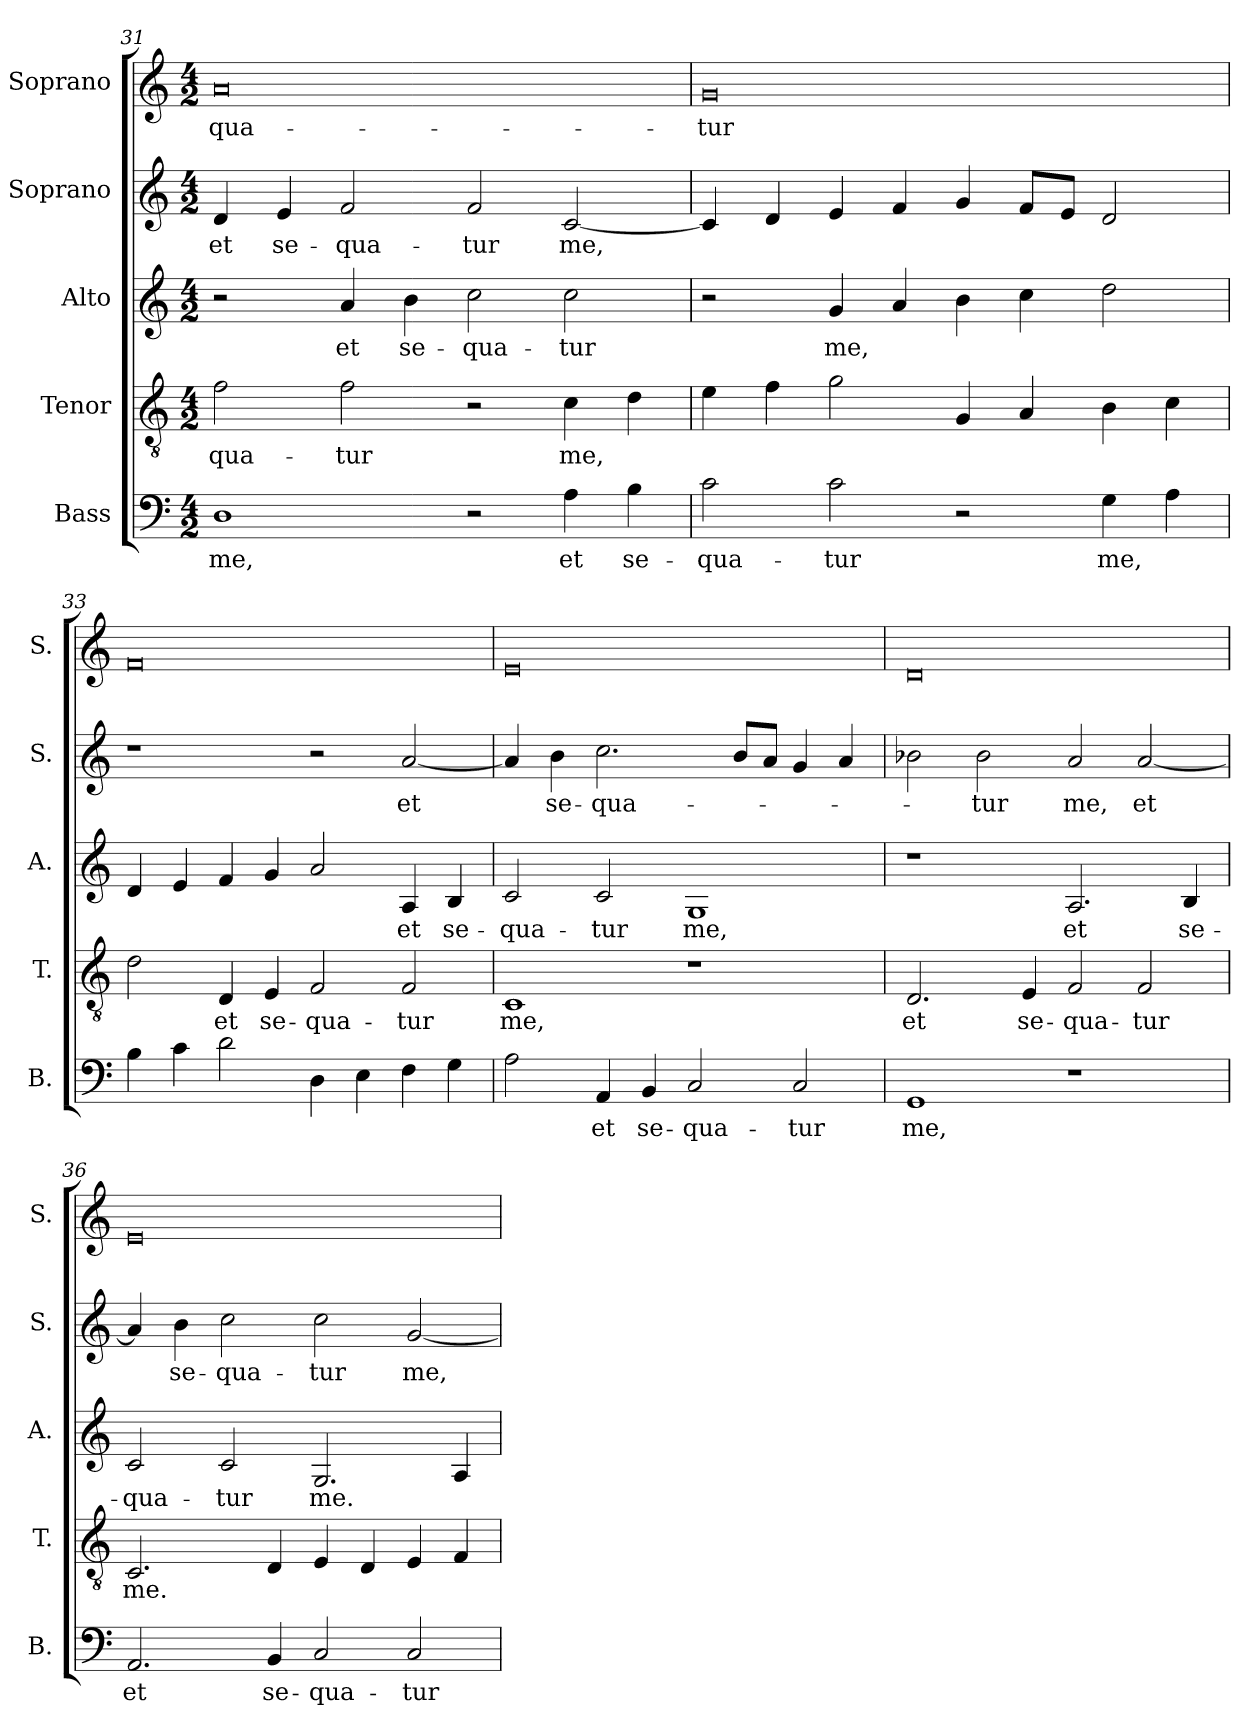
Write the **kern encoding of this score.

**kern	**text	**kern	**text	**kern	**text	**kern	**text	**kern	**text
*part5	*part5	*part4	*part4	*part3	*part3	*part2	*part2	*part1	*part1
*staff5	*staff5	*staff4	*staff4	*staff3	*staff3	*staff2	*staff2	*staff1	*staff1
*I"Bass	*	*I"Tenor	*	*I"Alto	*	*I"Soprano	*	*I"Soprano	*
*I'B.	*	*I'T.	*	*I'A.	*	*I'S.	*	*I'S.	*
*clefF4	*	*clefGv2	*	*clefG2	*	*clefG2	*	*clefG2	*
*	*	*ITrd7c12	*	*	*	*	*	*	*
*k[]	*	*k[]	*	*k[]	*	*k[]	*	*k[]	*
*C:	*	*C:	*	*C:	*	*C:	*	*C:	*
*M4/2	*	*M4/2	*	*M4/2	*	*M4/2	*	*M4/2	*
=31	=31	=31	=31	=31	=31	=31	=31	=31	=31
!	!LO:LY:b:color=#000000	!	!	!	!	!	!	!	!
!	!	!	!LO:LY:b:color=#000000	!	!	!	!	!	!
!	!	!	!	!	!	!	!LO:LY:b:color=#000000	!	!
!	!	!	!	!	!	!	!	!	!LO:LY:b:color=#000000
1Di	me,	2Fi\	-qua-	2r	.	4di/	et	0ai	-qua-
!	!	!	!	!	!	!	!LO:LY:b:color=#000000	!	!
.	.	.	.	.	.	4ei/	se-	.	.
!	!	!	!LO:LY:b:color=#000000	!	!	!	!	!	!
!	!	!	!	!	!LO:LY:b:color=#000000	!	!	!	!
!	!	!	!	!	!	!	!LO:LY:b:color=#000000	!	!
.	.	2Fi\	-tur	4ai/	et	2fi/	-qua-	.	.
!	!	!	!	!	!LO:LY:b:color=#000000	!	!	!	!
.	.	.	.	4bi\	se-	.	.	.	.
!	!	!	!	!	!LO:LY:b:color=#000000	!	!	!	!
!	!	!	!	!	!	!	!LO:LY:b:color=#000000	!	!
2r	.	2r	.	2cci\	-qua-	2fi/	-tur	.	.
!	!LO:LY:b:color=#000000	!	!	!	!	!	!	!	!
!	!	!	!LO:LY:b:color=#000000	!	!	!	!	!	!
!	!	!	!	!	!LO:LY:b:color=#000000	!	!	!	!
!	!	!	!	!	!	!	!LO:LY:b:color=#000000	!	!
4Ai\	et	4Ci\	me,	2cci\	-tur	[2ci/	me,	.	.
!	!LO:LY:b:color=#000000	!	!	!	!	!	!	!	!
4Bi\	se-	4Di\	.	.	.	.	.	.	.
=32	=32	=32	=32	=32	=32	=32	=32	=32	=32
!	!LO:LY:b:color=#000000	!	!	!	!	!	!	!	!
!	!	!	!	!	!	!	!	!	!LO:LY:b:color=#000000
2ci\	-qua-	4Ei\	.	2r	.	4ci/]	.	0gi	-tur
.	.	4Fi\	.	.	.	4di/	.	.	.
!	!LO:LY:b:color=#000000	!	!	!	!	!	!	!	!
!	!	!	!	!	!LO:LY:b:color=#000000	!	!	!	!
2ci\	-tur	2Gi\	.	4gi/	me,	4ei/	.	.	.
.	.	.	.	4ai/	.	4fi/	.	.	.
2r	.	4GGi/	.	4bi\	.	4gi/	.	.	.
.	.	4AAi/	.	4cci\	.	8fi/L	.	.	.
.	.	.	.	.	.	8ei/J	.	.	.
!	!LO:LY:b:color=#000000	!	!	!	!	!	!	!	!
4Gi\	me,	4BBi\	.	2ddi\	.	2di/	.	.	.
4Ai\	.	4Ci\	.	.	.	.	.	.	.
=33	=33	=33	=33	=33	=33	=33	=33	=33	=33
4Bi\	.	2Di\	.	4di/	.	1r	.	0fi	.
4ci\	.	.	.	4ei/	.	.	.	.	.
!	!	!	!LO:LY:b:color=#000000	!	!	!	!	!	!
2di\	.	4DDi/	et	4fi/	.	.	.	.	.
!	!	!	!LO:LY:b:color=#000000	!	!	!	!	!	!
.	.	4EEi/	se-	4gi/	.	.	.	.	.
!	!	!	!LO:LY:b:color=#000000	!	!	!	!	!	!
4Di\	.	2FFi/	-qua-	2ai/	.	2r	.	.	.
4Ei\	.	.	.	.	.	.	.	.	.
!	!	!	!LO:LY:b:color=#000000	!	!	!	!	!	!
!	!	!	!	!	!LO:LY:b:color=#000000	!	!	!	!
!	!	!	!	!	!	!	!LO:LY:b:color=#000000	!	!
4Fi\	.	2FFi/	-tur	4Ai/	et	[2ai/	et	.	.
!	!	!	!	!	!LO:LY:b:color=#000000	!	!	!	!
4Gi\	.	.	.	4Bi/	se-	.	.	.	.
!!LO:LB:g=z
=34	=34	=34	=34	=34	=34	=34	=34	=34	=34
!	!	!	!LO:LY:b:color=#000000	!	!	!	!	!	!
!	!	!	!	!	!LO:LY:b:color=#000000	!	!	!	!
2Ai\	.	1CCi	me,	2ci/	-qua-	4ai/]	.	0ei	.
!	!	!	!	!	!	!	!LO:LY:b:color=#000000	!	!
.	.	.	.	.	.	4bi\	se-	.	.
!	!LO:LY:b:color=#000000	!	!	!	!	!	!	!	!
!	!	!	!	!	!LO:LY:b:color=#000000	!	!	!	!
!	!	!	!	!	!	!	!LO:LY:b:color=#000000	!	!
4AAi/	et	.	.	2ci/	-tur	2.cci\	-qua-	.	.
!	!LO:LY:b:color=#000000	!	!	!	!	!	!	!	!
4BBi/	se-	.	.	.	.	.	.	.	.
!	!LO:LY:b:color=#000000	!	!	!	!	!	!	!	!
!	!	!	!	!	!LO:LY:b:color=#000000	!	!	!	!
2Ci/	-qua-	1r	.	1Gi	me,	.	.	.	.
.	.	.	.	.	.	8bi/L	.	.	.
.	.	.	.	.	.	8ai/J	.	.	.
!	!LO:LY:b:color=#000000	!	!	!	!	!	!	!	!
2Ci/	-tur	.	.	.	.	4gi/	.	.	.
.	.	.	.	.	.	4ai/	.	.	.
=35	=35	=35	=35	=35	=35	=35	=35	=35	=35
!	!LO:LY:b:color=#000000	!	!	!	!	!	!	!	!
!	!	!	!LO:LY:b:color=#000000	!	!	!	!	!	!
1GGi	me,	2.DDi/	et	1r	.	2b-Xi\	.	0di	.
!	!	!	!	!	!	!	!LO:LY:b:color=#000000	!	!
.	.	.	.	.	.	2b-i\	-tur	.	.
!	!	!	!LO:LY:b:color=#000000	!	!	!	!	!	!
.	.	4EEi/	se-	.	.	.	.	.	.
!	!	!	!LO:LY:b:color=#000000	!	!	!	!	!	!
!	!	!	!	!	!LO:LY:b:color=#000000	!	!	!	!
!	!	!	!	!	!	!	!LO:LY:b:color=#000000	!	!
1r	.	2FFi/	-qua-	2.Ai/	et	2ai/	me,	.	.
!	!	!	!LO:LY:b:color=#000000	!	!	!	!	!	!
!	!	!	!	!	!	!	!LO:LY:b:color=#000000	!	!
.	.	2FFi/	-tur	.	.	[2ai/	et	.	.
!	!	!	!	!	!LO:LY:b:color=#000000	!	!	!	!
.	.	.	.	4Bi/	se-	.	.	.	.
=36	=36	=36	=36	=36	=36	=36	=36	=36	=36
!	!LO:LY:b:color=#000000	!	!	!	!	!	!	!	!
!	!	!	!LO:LY:b:color=#000000	!	!	!	!	!	!
!	!	!	!	!	!LO:LY:b:color=#000000	!	!	!	!
2.AAi/	et	2.CCi/	me.	2ci/	-qua-	4ai/]	.	0ei	.
!	!	!	!	!	!	!	!LO:LY:b:color=#000000	!	!
.	.	.	.	.	.	4bi\	se-	.	.
!	!	!	!	!	!LO:LY:b:color=#000000	!	!	!	!
!	!	!	!	!	!	!	!LO:LY:b:color=#000000	!	!
.	.	.	.	2ci/	-tur	2cci\	-qua-	.	.
!	!LO:LY:b:color=#000000	!	!	!	!	!	!	!	!
4BBi/	se-	4DDi/	.	.	.	.	.	.	.
!	!LO:LY:b:color=#000000	!	!	!	!	!	!	!	!
!	!	!	!	!	!LO:LY:b:color=#000000	!	!	!	!
!	!	!	!	!	!	!	!LO:LY:b:color=#000000	!	!
2Ci/	-qua-	4EEi/	.	2.Gi/	me.	2cci\	-tur	.	.
.	.	4DDi/	.	.	.	.	.	.	.
!	!LO:LY:b:color=#000000	!	!	!	!	!	!	!	!
!	!	!	!	!	!	!	!LO:LY:b:color=#000000	!	!
2Ci/	-tur	4EEi/	.	.	.	[2gi/	me,	.	.
.	.	4FFi/	.	4Ai/	.	.	.	.	.
=	=	=	=	=	=	=	=	=	=
*-	*-	*-	*-	*-	*-	*-	*-	*-	*-
